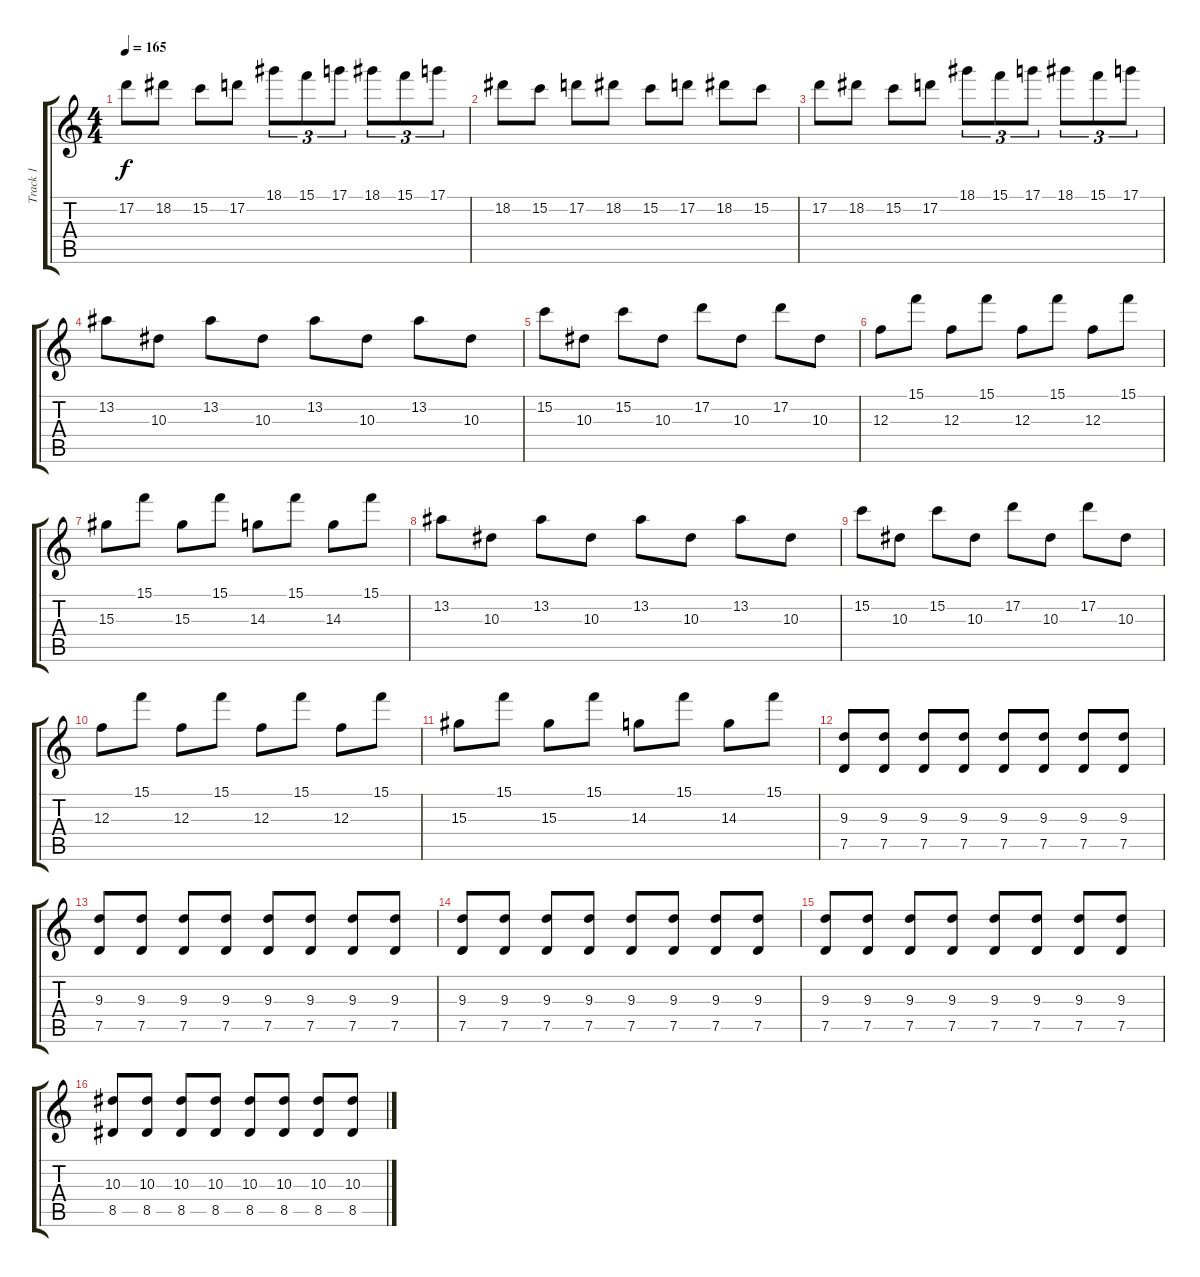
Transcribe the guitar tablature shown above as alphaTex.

\track ("Track 1" "Track 1") {instrument acousticguitarsteel}
\staff {score tabs}
\tuning (D4 A3 F3 C3 G2 C2) {hide}
\ts (4 4)
\tempo 165
\clef g2
\ks c
17.2.8{dy f} 18.2.8 15.2.8 17.2.8 18.1.8{tu (3 2)} 15.1.8{tu (3 2)} 17.1.8{tu (3 2)} 18.1.8{tu (3 2)} 15.1.8{tu (3 2)} 17.1.8{tu (3 2)} |
18.2.8 15.2.8 17.2.8 18.2.8 15.2.8 17.2.8 18.2.8 15.2.8 |
17.2.8 18.2.8 15.2.8 17.2.8 18.1.8{tu (3 2)} 15.1.8{tu (3 2)} 17.1.8{tu (3 2)} 18.1.8{tu (3 2)} 15.1.8{tu (3 2)} 17.1.8{tu (3 2)} |
13.2.8 10.3.8 13.2.8 10.3.8 13.2.8 10.3.8 13.2.8 10.3.8 |
15.2.8 10.3.8 15.2.8 10.3.8 17.2.8 10.3.8 17.2.8 10.3.8 |
12.3.8 15.1.8 12.3.8 15.1.8 12.3.8 15.1.8 12.3.8 15.1.8 |
15.3.8 15.1.8 15.3.8 15.1.8 14.3.8 15.1.8 14.3.8 15.1.8 |
13.2.8 10.3.8 13.2.8 10.3.8 13.2.8 10.3.8 13.2.8 10.3.8 |
15.2.8 10.3.8 15.2.8 10.3.8 17.2.8 10.3.8 17.2.8 10.3.8 |
12.3.8 15.1.8 12.3.8 15.1.8 12.3.8 15.1.8 12.3.8 15.1.8 |
15.3.8 15.1.8 15.3.8 15.1.8 14.3.8 15.1.8 14.3.8 15.1.8 |
(9.3 7.5).8 (9.3 7.5).8 (9.3 7.5).8 (9.3 7.5).8 (9.3 7.5).8 (9.3 7.5).8 (9.3 7.5).8 (9.3 7.5).8 |
(9.3 7.5).8 (9.3 7.5).8 (9.3 7.5).8 (9.3 7.5).8 (9.3 7.5).8 (9.3 7.5).8 (9.3 7.5).8 (9.3 7.5).8 |
(9.3 7.5).8 (9.3 7.5).8 (9.3 7.5).8 (9.3 7.5).8 (9.3 7.5).8 (9.3 7.5).8 (9.3 7.5).8 (9.3 7.5).8 |
(9.3 7.5).8 (9.3 7.5).8 (9.3 7.5).8 (9.3 7.5).8 (9.3 7.5).8 (9.3 7.5).8 (9.3 7.5).8 (9.3 7.5).8 |
(10.3 8.5).8 (10.3 8.5).8 (10.3 8.5).8 (10.3 8.5).8 (10.3 8.5).8 (10.3 8.5).8 (10.3 8.5).8 (10.3 8.5).8
